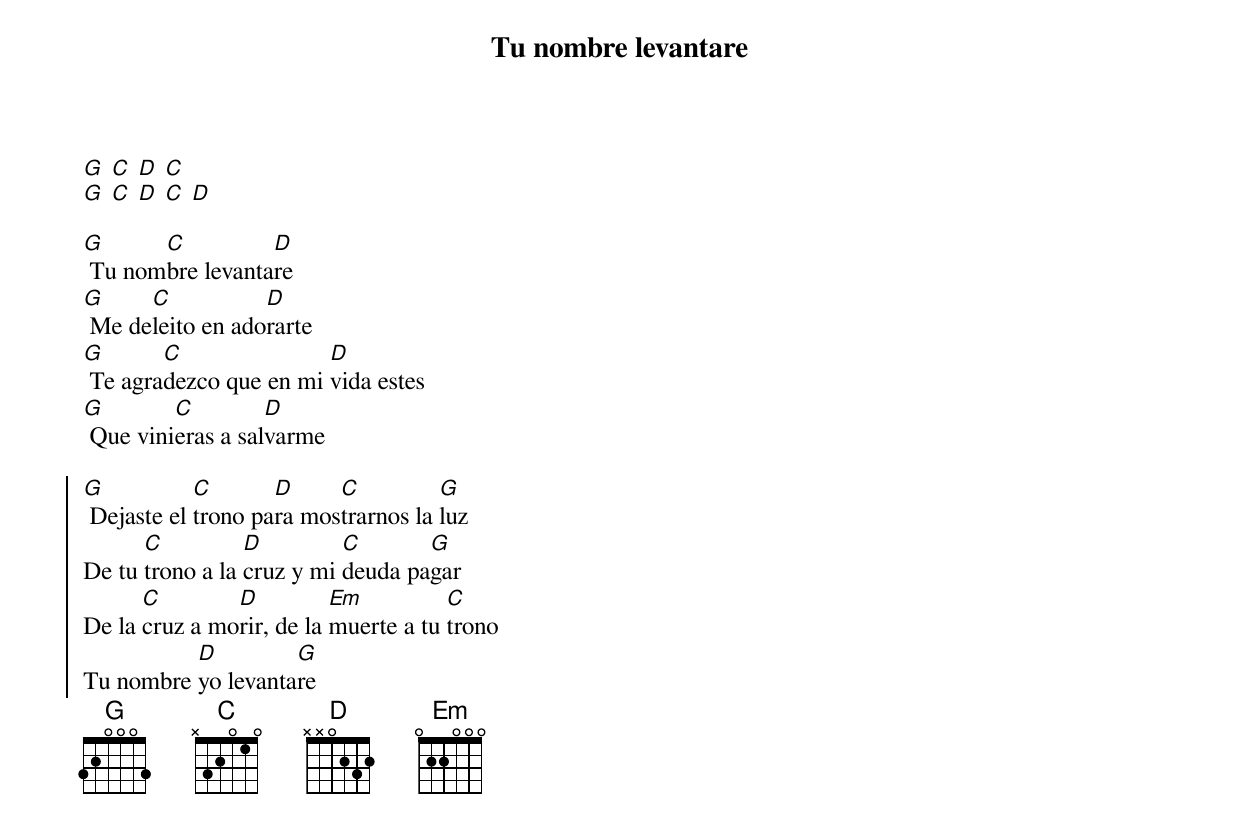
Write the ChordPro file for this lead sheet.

{title:Tu nombre levantare}
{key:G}

[G] [C] [D] [C]
[G] [C] [D] [C] [D]

[G] Tu nom[C]bre levanta[D]re
[G] Me de[C]leito en ado[D]rarte
[G] Te agra[C]dezco que en mi [D]vida estes
[G] Que vini[C]eras a sal[D]varme

{start_of_chorus}
[G] Dejaste el [C]trono pa[D]ra mos[C]trarnos la [G]luz
De tu [C]trono a la [D]cruz y mi [C]deuda pa[G]gar
De la [C]cruz a mo[D]rir, de la [Em]muerte a tu [C]trono
Tu nombre [D]yo levanta[G]re
{end_of_chorus}
